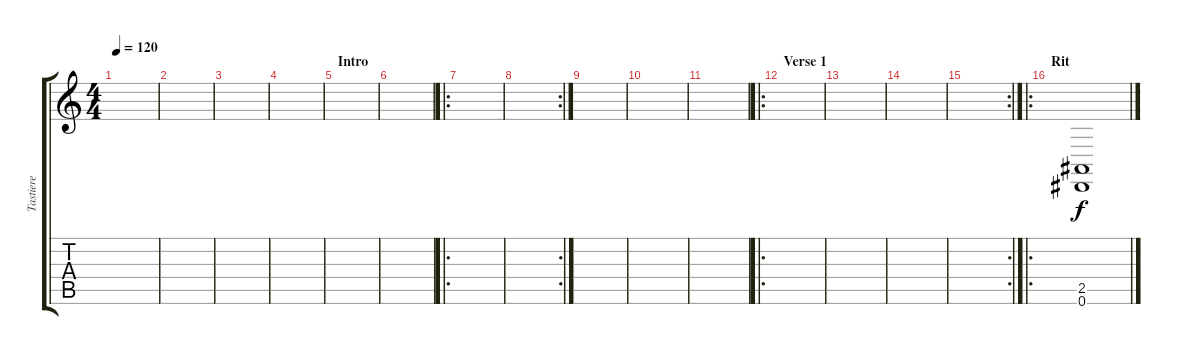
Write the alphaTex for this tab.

\track ("Tastiere" "Tastiere") {instrument choiraahs}
\staff {score tabs}
\tuning (Eb4 Bb3 Gb3 Db3 Ab2 Eb2) {hide}
\ts (4 4)
\tempo 120
\clef g2
\ks c
|
|
|
|
\section ("" "Intro")
|
|
\ro
|
\rc 2
|
|
|
|
\ro
\section ("" "Verse 1")
|
|
|
\rc 2
|
\ro
\section ("" "Rit")
(2.5 0.6).1
